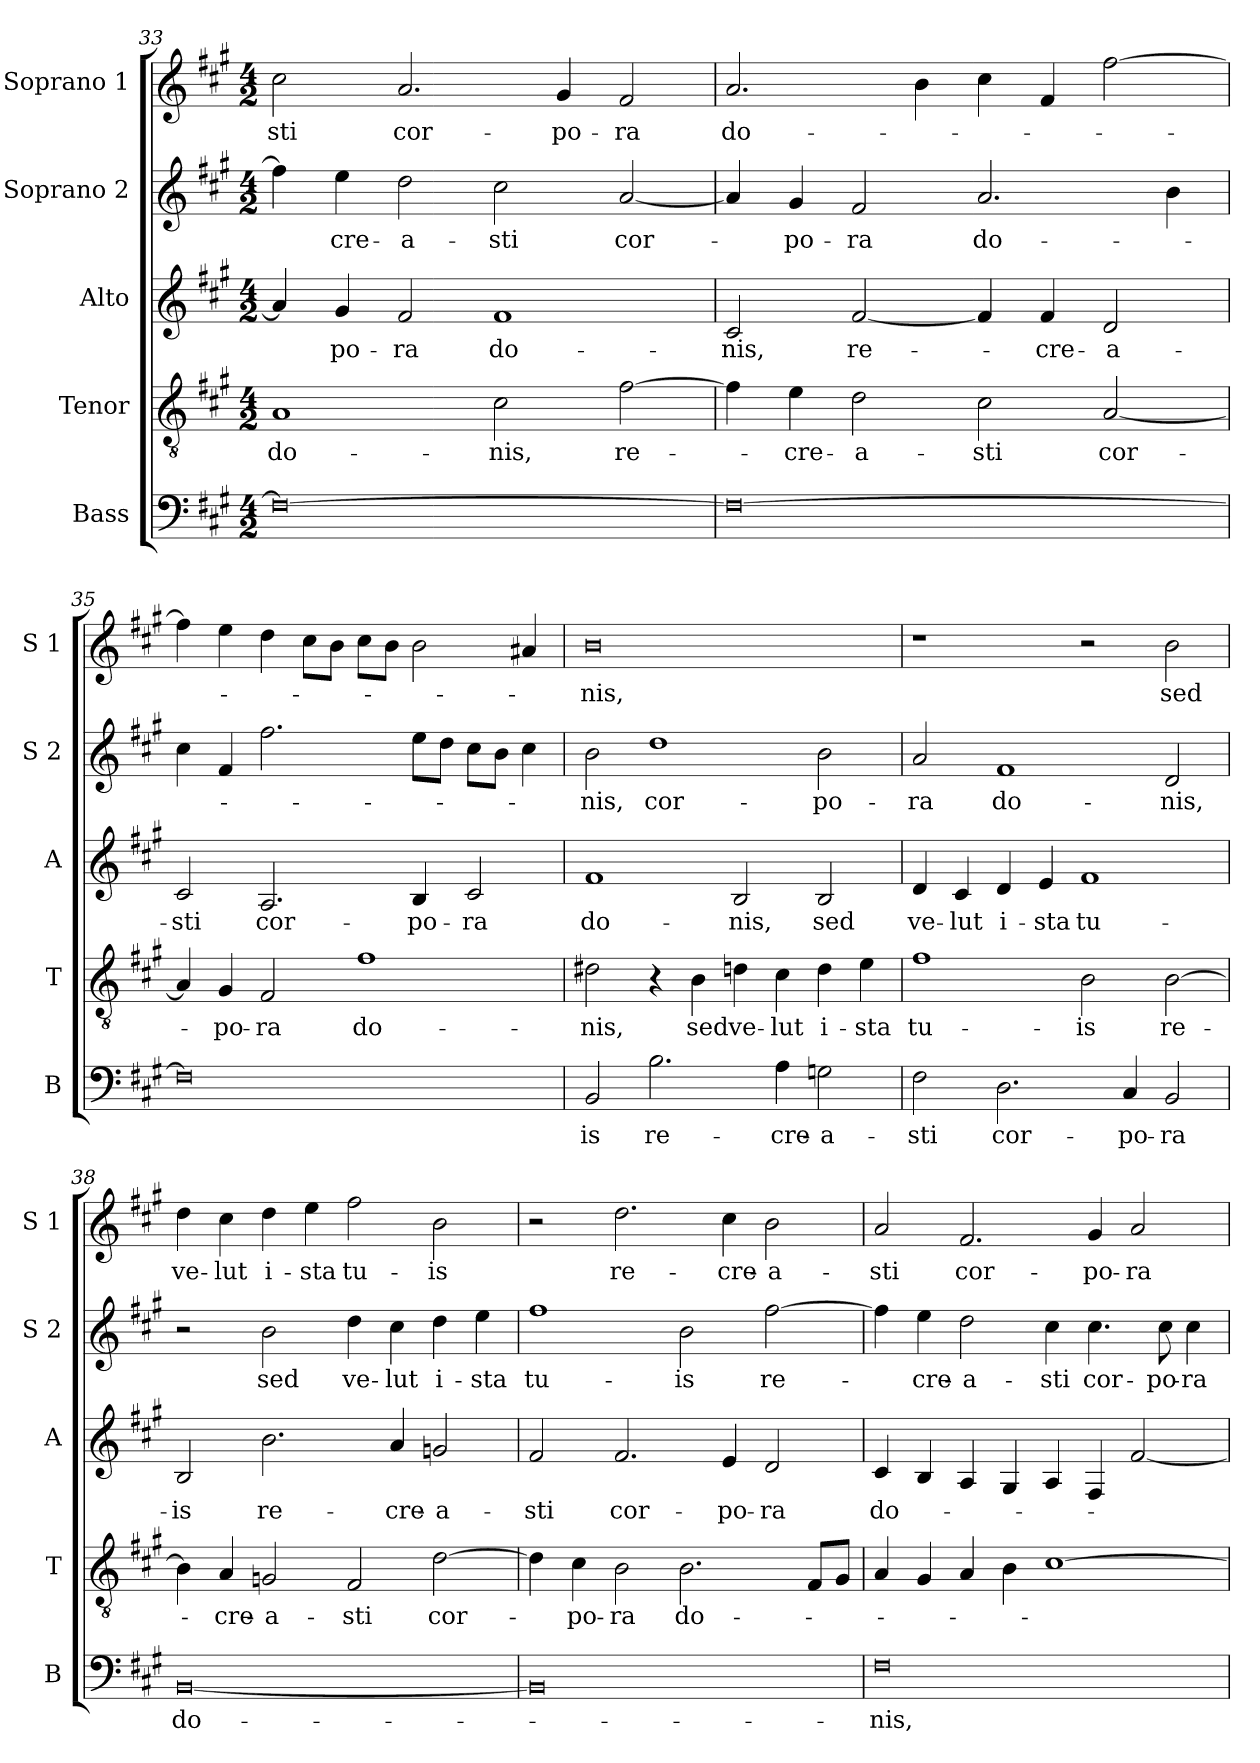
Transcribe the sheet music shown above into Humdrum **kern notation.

**kern	**text	**kern	**text	**kern	**text	**kern	**text	**kern	**text
*part5	*part5	*part4	*part4	*part3	*part3	*part2	*part2	*part1	*part1
*staff5	*staff5	*staff4	*staff4	*staff3	*staff3	*staff2	*staff2	*staff1	*staff1
*I"Bass	*	*I"Tenor	*	*I"Alto	*	*I"Soprano 2	*	*I"Soprano 1	*
*I'B	*	*I'T	*	*I'A	*	*I'S 2	*	*I'S 1	*
!!LO:PB:g=z
*clefF4	*	*clefGv2	*	*clefG2	*	*clefG2	*	*clefG2	*
*k[f#c#g#]	*	*k[f#c#g#]	*	*k[f#c#g#]	*	*k[f#c#g#]	*	*k[f#c#g#]	*
*A:	*	*A:	*	*A:	*	*A:	*	*A:	*
*M4/2	*	*M4/2	*	*M4/2	*	*M4/2	*	*M4/2	*
=33	=33	=33	=33	=33	=33	=33	=33	=33	=33
!	!	!	!LO:LY:b	!	!	!	!	!	!LO:LY:b
0F#_	.	1A	do-	4a/]	.	4ff#\]	.	2cc#\	-sti
!	!	!	!	!	!LO:LY:b	!	!LO:LY:b	!	!
.	.	.	.	4g#/	-po-	4ee\	-cre-	.	.
!	!	!	!	!	!LO:LY:b	!	!LO:LY:b	!	!LO:LY:b
.	.	.	.	2f#/	-ra	2dd\	-a-	2.a/	cor-
!	!	!	!LO:LY:b	!	!LO:LY:b	!	!LO:LY:b	!	!
.	.	2c#\	-nis,	1f#	do-	2cc#\	-sti	.	.
!	!	!	!	!	!	!	!	!	!LO:LY:b
.	.	.	.	.	.	.	.	4g#/	-po-
!	!	!	!LO:LY:b	!	!	!	!LO:LY:b	!	!LO:LY:b
.	.	[2f#\	re-	.	.	[2a/	cor-	2f#/	-ra
=34	=34	=34	=34	=34	=34	=34	=34	=34	=34
!	!	!	!	!	!LO:LY:b	!	!	!	!LO:LY:b
0F#_	.	4f#\]	.	2c#/	-nis,	4a/]	.	2.a/	do-
!	!	!	!LO:LY:b	!	!	!	!LO:LY:b	!	!
.	.	4e\	-cre-	.	.	4g#/	-po-	.	.
!	!	!	!LO:LY:b	!	!LO:LY:b	!	!LO:LY:b	!	!
.	.	2d\	-a-	[2f#/	re-	2f#/	-ra	.	.
.	.	.	.	.	.	.	.	4b\	.
!	!	!	!LO:LY:b	!	!	!	!LO:LY:b	!	!
.	.	2c#\	-sti	4f#/]	.	2.a/	do-	4cc#\	.
!	!	!	!	!	!LO:LY:b	!	!	!	!
.	.	.	.	4f#/	-cre-	.	.	4f#/	.
!	!	!	!LO:LY:b	!	!LO:LY:b	!	!	!	!
.	.	[2A/	cor-	2d/	-a-	.	.	[2ff#\	.
.	.	.	.	.	.	4b\	.	.	.
=35	=35	=35	=35	=35	=35	=35	=35	=35	=35
!	!	!	!	!	!LO:LY:b	!	!	!	!
0F#]	.	4A/]	.	2c#/	-sti	4cc#\	.	4ff#\]	.
!	!	!	!LO:LY:b	!	!	!	!	!	!
.	.	4G#/	-po-	.	.	4f#/	.	4ee\	.
!	!	!	!LO:LY:b	!	!LO:LY:b	!	!	!	!
.	.	2F#/	-ra	2.A/	cor-	2.ff#\	.	4dd\	.
.	.	.	.	.	.	.	.	8cc#\L	.
.	.	.	.	.	.	.	.	8b\J	.
!	!	!	!LO:LY:b	!	!	!	!	!	!
.	.	1f#	do-	.	.	.	.	8cc#\L	.
.	.	.	.	.	.	.	.	8b\J	.
!	!	!	!	!	!LO:LY:b	!	!	!	!
.	.	.	.	4B/	-po-	8ee\L	.	2b\	.
.	.	.	.	.	.	8dd\J	.	.	.
!	!	!	!	!	!LO:LY:b	!	!	!	!
.	.	.	.	2c#/	-ra	8cc#\L	.	.	.
.	.	.	.	.	.	8b\J	.	.	.
.	.	.	.	.	.	4cc#\	.	4a#X/	.
!!LO:LB:g=z
=36	=36	=36	=36	=36	=36	=36	=36	=36	=36
!	!LO:LY:b	!	!LO:LY:b	!	!LO:LY:b	!	!LO:LY:b	!	!LO:LY:b
2BB/	-is	2d#X\	-nis,	1f#	do-	2b\	-nis,	0b	-nis,
!	!LO:LY:b	!	!	!	!	!	!LO:LY:b	!	!
2.B\	re-	4r	.	.	.	1dd	cor-	.	.
!	!	!	!LO:LY:b	!	!	!	!	!	!
.	.	4B\	sed	.	.	.	.	.	.
!	!	!	!LO:LY:b	!	!LO:LY:b	!	!	!	!
.	.	4dn\	ve-	2B/	-nis,	.	.	.	.
!	!LO:LY:b	!	!LO:LY:b	!	!	!	!	!	!
4A\	-cre-	4c#\	-lut	.	.	.	.	.	.
!	!LO:LY:b	!	!LO:LY:b	!	!LO:LY:b	!	!LO:LY:b	!	!
2Gn\	-a-	4d\	i-	2B/	sed	2b\	-po-	.	.
!	!	!	!LO:LY:b	!	!	!	!	!	!
.	.	4e\	-sta	.	.	.	.	.	.
=37	=37	=37	=37	=37	=37	=37	=37	=37	=37
!	!LO:LY:b	!	!LO:LY:b	!	!LO:LY:b	!	!LO:LY:b	!	!
2F#\	-sti	1f#	tu-	4d/	ve-	2a/	-ra	1r	.
!	!	!	!	!	!LO:LY:b	!	!	!	!
.	.	.	.	4c#/	-lut	.	.	.	.
!	!LO:LY:b	!	!	!	!LO:LY:b	!	!LO:LY:b	!	!
2.D\	cor-	.	.	4d/	i-	1f#	do-	.	.
!	!	!	!	!	!LO:LY:b	!	!	!	!
.	.	.	.	4e/	-sta	.	.	.	.
!	!	!	!LO:LY:b	!	!LO:LY:b	!	!	!	!
.	.	2B\	-is	1f#	tu-	.	.	2r	.
!	!LO:LY:b	!	!	!	!	!	!	!	!
4C#/	-po-	.	.	.	.	.	.	.	.
!	!LO:LY:b	!	!LO:LY:b	!	!	!	!LO:LY:b	!	!LO:LY:b
2BB/	-ra	[2B\	re-	.	.	2d/	-nis,	2b\	sed
=38	=38	=38	=38	=38	=38	=38	=38	=38	=38
!	!LO:LY:b	!	!	!	!LO:LY:b	!	!	!	!LO:LY:b
[0BB	do-	4B\]	.	2B/	-is	2r	.	4dd\	ve-
!	!	!	!LO:LY:b	!	!	!	!	!	!LO:LY:b
.	.	4A/	-cre-	.	.	.	.	4cc#\	-lut
!	!	!	!LO:LY:b	!	!LO:LY:b	!	!LO:LY:b	!	!LO:LY:b
.	.	2Gn/	-a-	2.b\	re-	2b\	sed	4dd\	i-
!	!	!	!	!	!	!	!	!	!LO:LY:b
.	.	.	.	.	.	.	.	4ee\	-sta
!	!	!	!LO:LY:b	!	!	!	!LO:LY:b	!	!LO:LY:b
.	.	2F#/	-sti	.	.	4dd\	ve-	2ff#\	tu-
!	!	!	!	!	!LO:LY:b	!	!LO:LY:b	!	!
.	.	.	.	4a/	-cre-	4cc#\	-lut	.	.
!	!	!	!LO:LY:b	!	!LO:LY:b	!	!LO:LY:b	!	!LO:LY:b
.	.	[2d\	cor-	2gn/	-a-	4dd\	i-	2b\	-is
!	!	!	!	!	!	!	!LO:LY:b	!	!
.	.	.	.	.	.	4ee\	-sta	.	.
!!LO:LB:g=z
=39	=39	=39	=39	=39	=39	=39	=39	=39	=39
!	!	!	!	!	!LO:LY:b	!	!LO:LY:b	!	!
0BB]	.	4d\]	.	2f#/	-sti	1ff#	tu-	2r	.
!	!	!	!LO:LY:b	!	!	!	!	!	!
.	.	4c#\	-po-	.	.	.	.	.	.
!	!	!	!LO:LY:b	!	!LO:LY:b	!	!	!	!LO:LY:b
.	.	2B\	-ra	2.f#/	cor-	.	.	2.dd\	re-
!	!	!	!LO:LY:b	!	!	!	!LO:LY:b	!	!
.	.	2.B\	do-	.	.	2b\	-is	.	.
!	!	!	!	!	!LO:LY:b	!	!	!	!LO:LY:b
.	.	.	.	4e/	-po-	.	.	4cc#\	-cre-
!	!	!	!	!	!LO:LY:b	!	!LO:LY:b	!	!LO:LY:b
.	.	.	.	2d/	-ra	[2ff#\	re-	2b\	-a-
.	.	8F#/L	.	.	.	.	.	.	.
.	.	8G#/J	.	.	.	.	.	.	.
=40	=40	=40	=40	=40	=40	=40	=40	=40	=40
!	!LO:LY:b	!	!	!	!LO:LY:b	!	!	!	!LO:LY:b
0F#	-nis,	4A/	.	4c#/	do-	4ff#\]	.	2a/	-sti
!	!	!	!	!	!	!	!LO:LY:b	!	!
.	.	4G#/	.	4B/	.	4ee\	-cre-	.	.
!	!	!	!	!	!	!	!LO:LY:b	!	!LO:LY:b
.	.	4A/	.	4A/	.	2dd\	-a-	2.f#/	cor-
.	.	4B\	.	4G#/	.	.	.	.	.
!	!	!	!	!	!	!	!LO:LY:b	!	!
.	.	[1c#	.	4A/	.	4cc#\	-sti	.	.
!	!	!	!	!	!	!	!LO:LY:b	!	!LO:LY:b
.	.	.	.	4F#/	.	4.cc#\	cor-	4g#/	-po-
!	!	!	!	!	!	!	!	!	!LO:LY:b
.	.	.	.	[2f#/	.	.	.	2a/	-ra
!	!	!	!	!	!	!	!LO:LY:b	!	!
.	.	.	.	.	.	8cc#\	-po-	.	.
!	!	!	!	!	!	!	!LO:LY:b	!	!
.	.	.	.	.	.	4cc#\	-ra	.	.
=	=	=	=	=	=	=	=	=	=
*-	*-	*-	*-	*-	*-	*-	*-	*-	*-
